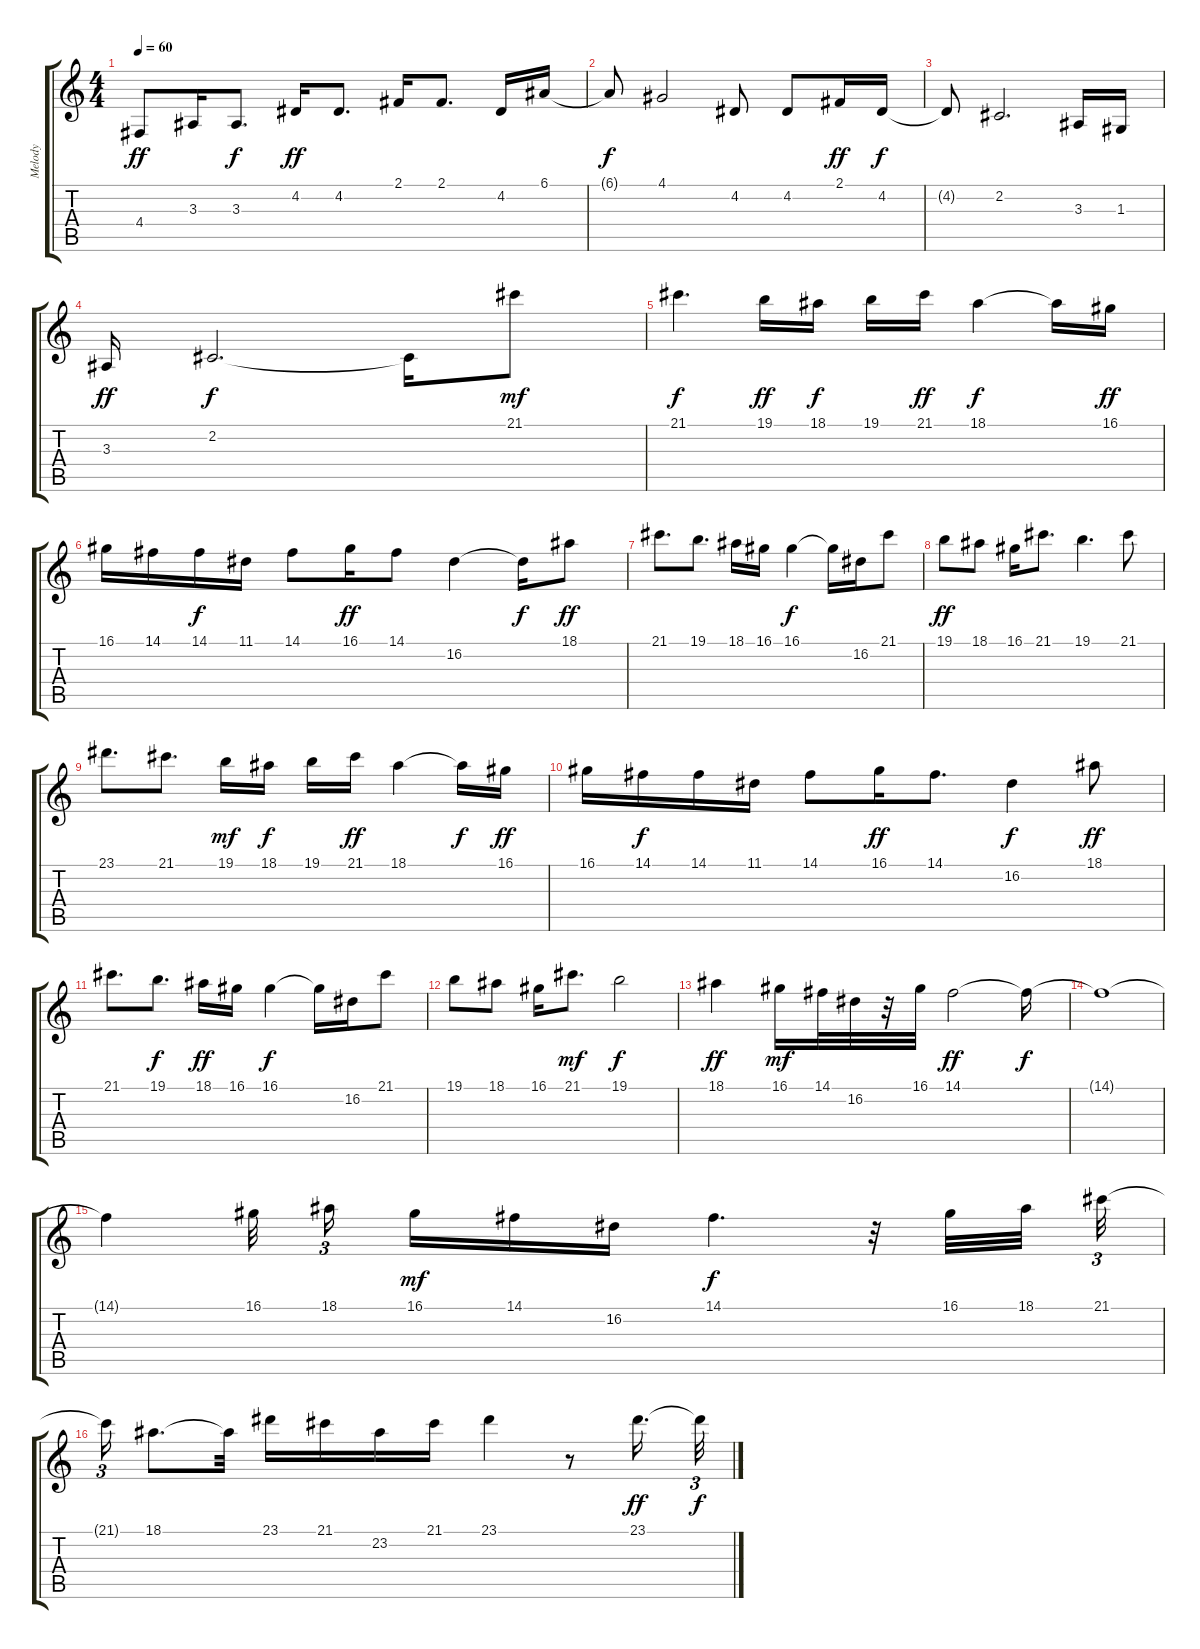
\track ("Melody" "Melody") {instrument flute}
\staff {score tabs}
\tuning (E4 B3 G3 D3 A2 E2) {hide}
\ts (4 4)
\tempo 60
\clef g2
\ks c
4.4.8{dy ff} 3.3.16 3.3.8{d dy f} 4.2.16{dy ff} 4.2.8{d} 2.1.16 2.1.8{d} 4.2.16 6.1.16 |
6.1{t}.8{dy f} 4.1.2 4.2.8 4.2.8 2.1.16{dy ff} 4.2.16{dy f} |
4.2{t}.8 2.2.2{d} 3.3.16 1.3.16 |
3.3.16{dy ff} 2.2.2{d dy f} 2.2{t}.16 21.1.8{dy mf balance 10 instrument sopranosax} |
21.1.4{d dy f} 19.1.16{dy ff} 18.1.16{dy f} 19.1.16 21.1.16{dy ff} 18.1.4{dy f} 18.1{t}.16 16.1.16{dy ff} |
16.1.16 14.1.16 14.1.16{dy f} 11.1.16 14.1.8 16.1.16{dy ff} 14.1.8 16.2.4 16.2{t}.16{dy f} 18.1.8{dy ff} |
21.1.8{d} 19.1.8{d} 18.1.16 16.1.16 16.1.4{dy f} 16.1{t}.16 16.2.16 21.1.8 |
19.1.8{dy ff} 18.1.8 16.1.16 21.1.8{d} 19.1.4{d} 21.1.8 |
23.1.8{d} 21.1.8{d} 19.1.16{dy mf} 18.1.16{dy f} 19.1.16 21.1.16{dy ff} 18.1.4 18.1{t}.16{dy f} 16.1.16{dy ff} |
16.1.16 14.1.16{dy f} 14.1.16 11.1.16 14.1.8 16.1.16{dy ff} 14.1.8{d} 16.2.4{dy f} 18.1.8{dy ff} |
21.1.8{d} 19.1.8{d dy f} 18.1.16{dy ff} 16.1.16 16.1.4{dy f} 16.1{t}.16 16.2.16 21.1.8 |
19.1.8 18.1.8 16.1.16 21.1.8{d dy mf} 19.1.2{dy f} |
18.1.4{dy ff} 16.1.16{dy mf} 14.1.32 16.2.32 r.32 16.1.32 14.1.2{dy ff} 14.1{t}.16{dy f} |
14.1{t}.1 |
14.1{t}.4 16.1.32{beam splitsecondary} 18.1.16{tu (3 2) beam splitsecondary} 16.1.16{dy mf} 14.1.16 16.2.16 14.1.4{d dy f} r.32 16.1.32 18.1.32{beam splitsecondary} 21.1.32{tu (3 2)} |
21.1{t}.16{tu (3 2)} 18.1.8{d} 18.1{t}.32 23.1.16 21.1.16 23.2.16 21.1.16 23.1.4 r.8 23.1.16{d dy ff} 23.1{t}.32{tu (3 2) dy f}
